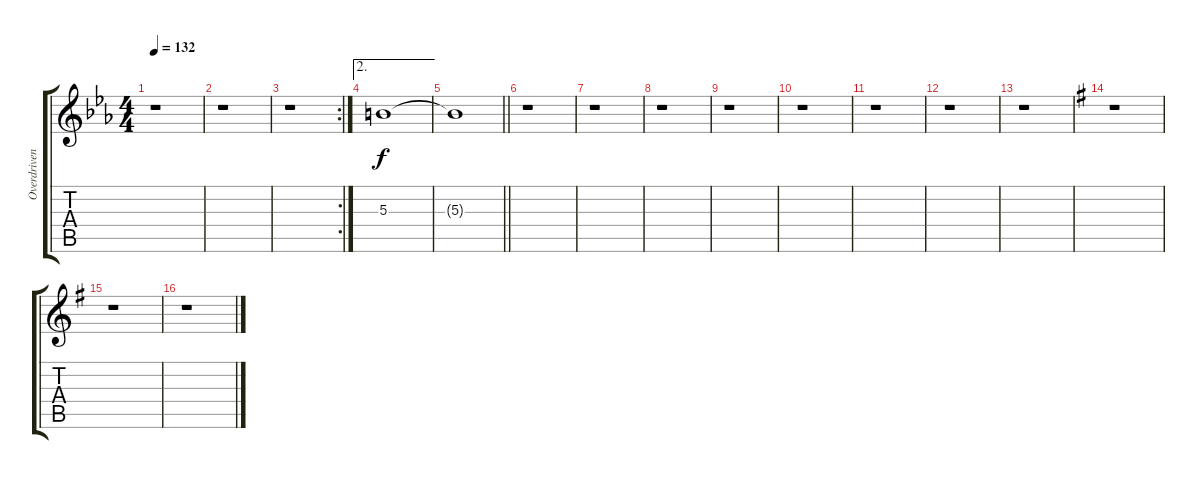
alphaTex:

\track ("Overdriven" "Overdriven") {instrument overdrivenguitar}
\staff {score tabs}
\tuning (Eb4 Bb3 Gb3 Db3 Ab2 Eb2) {hide}
\ts (4 4)
\tempo 132
\clef g2
\ks eb
r.1{dy f} |
r.1 |
\rc 2
r.1 |
\ae 2
5.3.1 |
\barLineRight lightlight
5.3{t}.1 |
\section ("" " ")
r.1 |
r.1 |
r.1 |
r.1 |
r.1 |
r.1 |
r.1 |
r.1 |
\ks g
r.1 |
r.1 |
r.1
